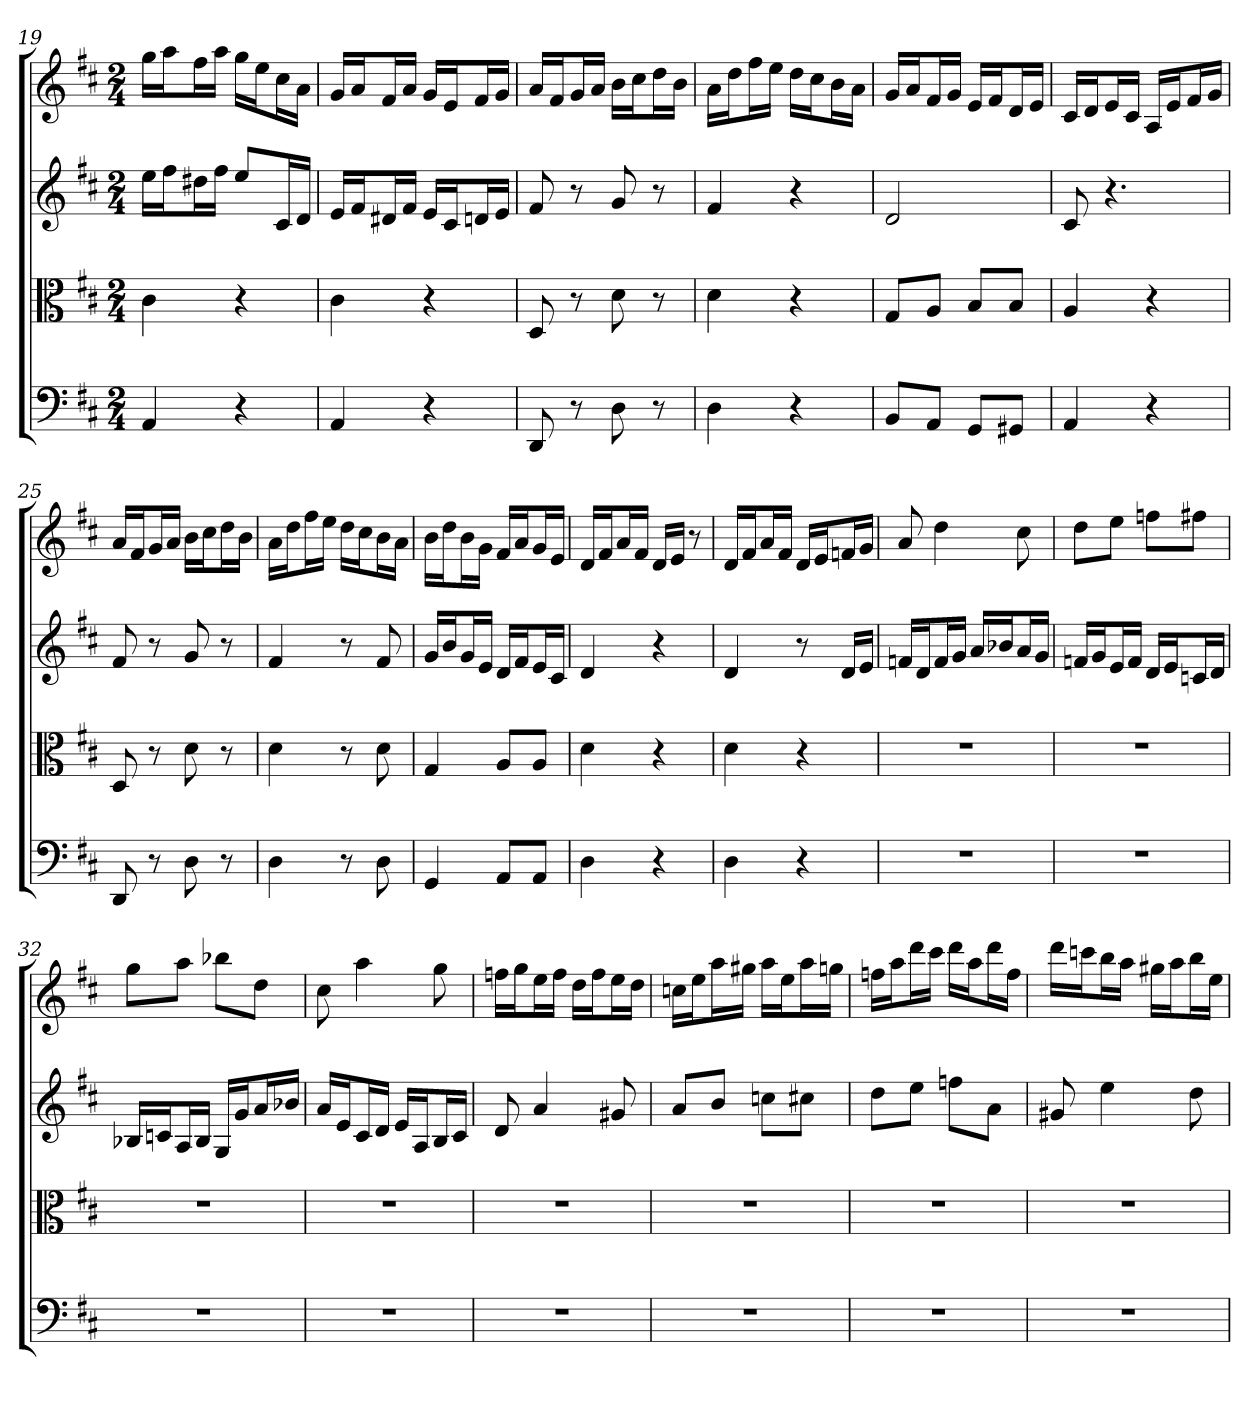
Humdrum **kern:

**kern	**kern	**kern	**kern
*part4	*part3	*part2	*part1
*staff4	*staff3	*staff2	*staff1
*clefF4	*clefC3	*	*
*k[f#c#]	*k[f#c#]	*k[f#c#]	*k[f#c#]
*D:	*D:	*D:	*D:
*M2/4	*M2/4	*M2/4	*M2/4
=19	=19	=19	=19
4AA	4c#	16eeLL	16ggLL
.	.	16ff#J	16aaJ
.	.	16dd#XL	16ff#L
.	.	16ff#JJ	16aaJJ
4r	4r	8eeL	16ggLL
.	.	.	16eeJ
.	.	16c#L	16cc#L
.	.	16dJJ	16aJJ
=20	=20	=20	=20
4AA	4c#	16eLL	16gLL
.	.	16f#J	16aJ
.	.	16d#XL	16f#L
.	.	16f#JJ	16aJJ
4r	4r	16eLL	16gLL
.	.	16c#J	16eJ
.	.	16dnL	16f#L
.	.	16eJJ	16gJJ
=21	=21	=21	=21
8DD	8D	8f#	16aLL
.	.	.	16f#J
8r	8r	8r	16gL
.	.	.	16aJJ
8D	8d	8g	16bLL
.	.	.	16cc#J
8r	8r	8r	16ddL
.	.	.	16bJJ
=22	=22	=22	=22
4D	4d	4f#	16aLL
.	.	.	16ddJ
.	.	.	16ff#L
.	.	.	16eeJJ
4r	4r	4r	16ddLL
.	.	.	16cc#J
.	.	.	16bL
.	.	.	16aJJ
=23	=23	=23	=23
8BB/L	8G/L	2d	16gLL
.	.	.	16aJ
8AA/J	8A/J	.	16f#L
.	.	.	16gJJ
8GG/L	8B/L	.	16eLL
.	.	.	16f#J
8GG#X/J	8B/J	.	16dL
.	.	.	16eJJ
=24	=24	=24	=24
4AA	4A	8c#	16c#LL
.	.	.	16dJ
.	.	4.r	16eL
.	.	.	16c#JJ
4r	4r	.	16ALL
.	.	.	16eJ
.	.	.	16f#L
.	.	.	16gJJ
=25	=25	=25	=25
8DD	8D	8f#	16aLL
.	.	.	16f#J
8r	8r	8r	16gL
.	.	.	16aJJ
8D	8d	8g	16bLL
.	.	.	16cc#J
8r	8r	8r	16ddL
.	.	.	16bJJ
=26	=26	=26	=26
4D	4d	4f#	16aLL
.	.	.	16ddJ
.	.	.	16ff#L
.	.	.	16eeJJ
8r	8r	8r	16ddLL
.	.	.	16cc#J
8D	8d	8f#	16bL
.	.	.	16aJJ
=27	=27	=27	=27
4GG	4G	16gLL	16bLL
.	.	16bJ	16ddJ
.	.	16gL	16bL
.	.	16eJJ	16gJJ
8AA/L	8A/L	16dLL	16f#LL
.	.	16f#J	16aJ
8AA/J	8A/J	16eL	16gL
.	.	16c#JJ	16eJJ
=28	=28	=28	=28
4D	4d	4d	16dLL
.	.	.	16f#J
.	.	.	16aL
.	.	.	16f#JJ
4r	4r	4r	16dLL
.	.	.	16eJJ
.	.	.	8r
=29	=29	=29	=29
4D	4d	4d	16dLL
.	.	.	16f#J
.	.	.	16aL
.	.	.	16f#JJ
4r	4r	8r	16dLL
.	.	.	16eJ
.	.	16dLL	16fnL
.	.	16eJJ	16gJJ
=30	=30	=30	=30
2r	2r	16fnLL	8a
.	.	16dJ	.
.	.	16fL	4dd
.	.	16gJJ	.
.	.	16aLL	.
.	.	16b-XJ	.
.	.	16aL	8cc#
.	.	16gJJ	.
=31	=31	=31	=31
2r	2r	16fnLL	8ddL
.	.	16gJ	.
.	.	16eL	8eeJ
.	.	16fJJ	.
.	.	16dLL	8ffnL
.	.	16eJ	.
.	.	16cnL	8ff#XJ
.	.	16dJJ	.
=32	=32	=32	=32
2r	2r	16B-XLL	8ggL
.	.	16cnJ	.
.	.	16AL	8aaJ
.	.	16B-JJ	.
.	.	16GLL	8bb-XL
.	.	16gJ	.
.	.	16aL	8ddJ
.	.	16b-XJJ	.
=33	=33	=33	=33
2r	2r	16aLL	8cc#
.	.	16eJ	.
.	.	16c#L	4aa
.	.	16dJJ	.
.	.	16eLL	.
.	.	16AJ	.
.	.	16BL	8gg
.	.	16c#JJ	.
=34	=34	=34	=34
2r	2r	8d	16ffnLL
.	.	.	16ggJ
.	.	4a	16eeL
.	.	.	16ffJJ
.	.	.	16ddLL
.	.	.	16ffJ
.	.	8g#X	16eeL
.	.	.	16ddJJ
=35	=35	=35	=35
2r	2r	8aL	16ccnLL
.	.	.	16eeJ
.	.	8bJ	16aaL
.	.	.	16gg#XJJ
.	.	8ccnL	16aaLL
.	.	.	16eeJ
.	.	8cc#XJ	16aaL
.	.	.	16ggnJJ
=36	=36	=36	=36
2r	2r	8ddL	16ffnLL
.	.	.	16aaJ
.	.	8eeJ	16dddL
.	.	.	16ccc#JJ
.	.	8ffnL	16dddLL
.	.	.	16aaJ
.	.	8aJ	16dddL
.	.	.	16ffJJ
=37	=37	=37	=37
2r	2r	8g#X	16dddLL
.	.	.	16cccnJ
.	.	4ee	16bbL
.	.	.	16aaJJ
.	.	.	16gg#XLL
.	.	.	16aaJ
.	.	8dd	16bbL
.	.	.	16eeJJ
=	=	=	=
*-	*-	*-	*-
